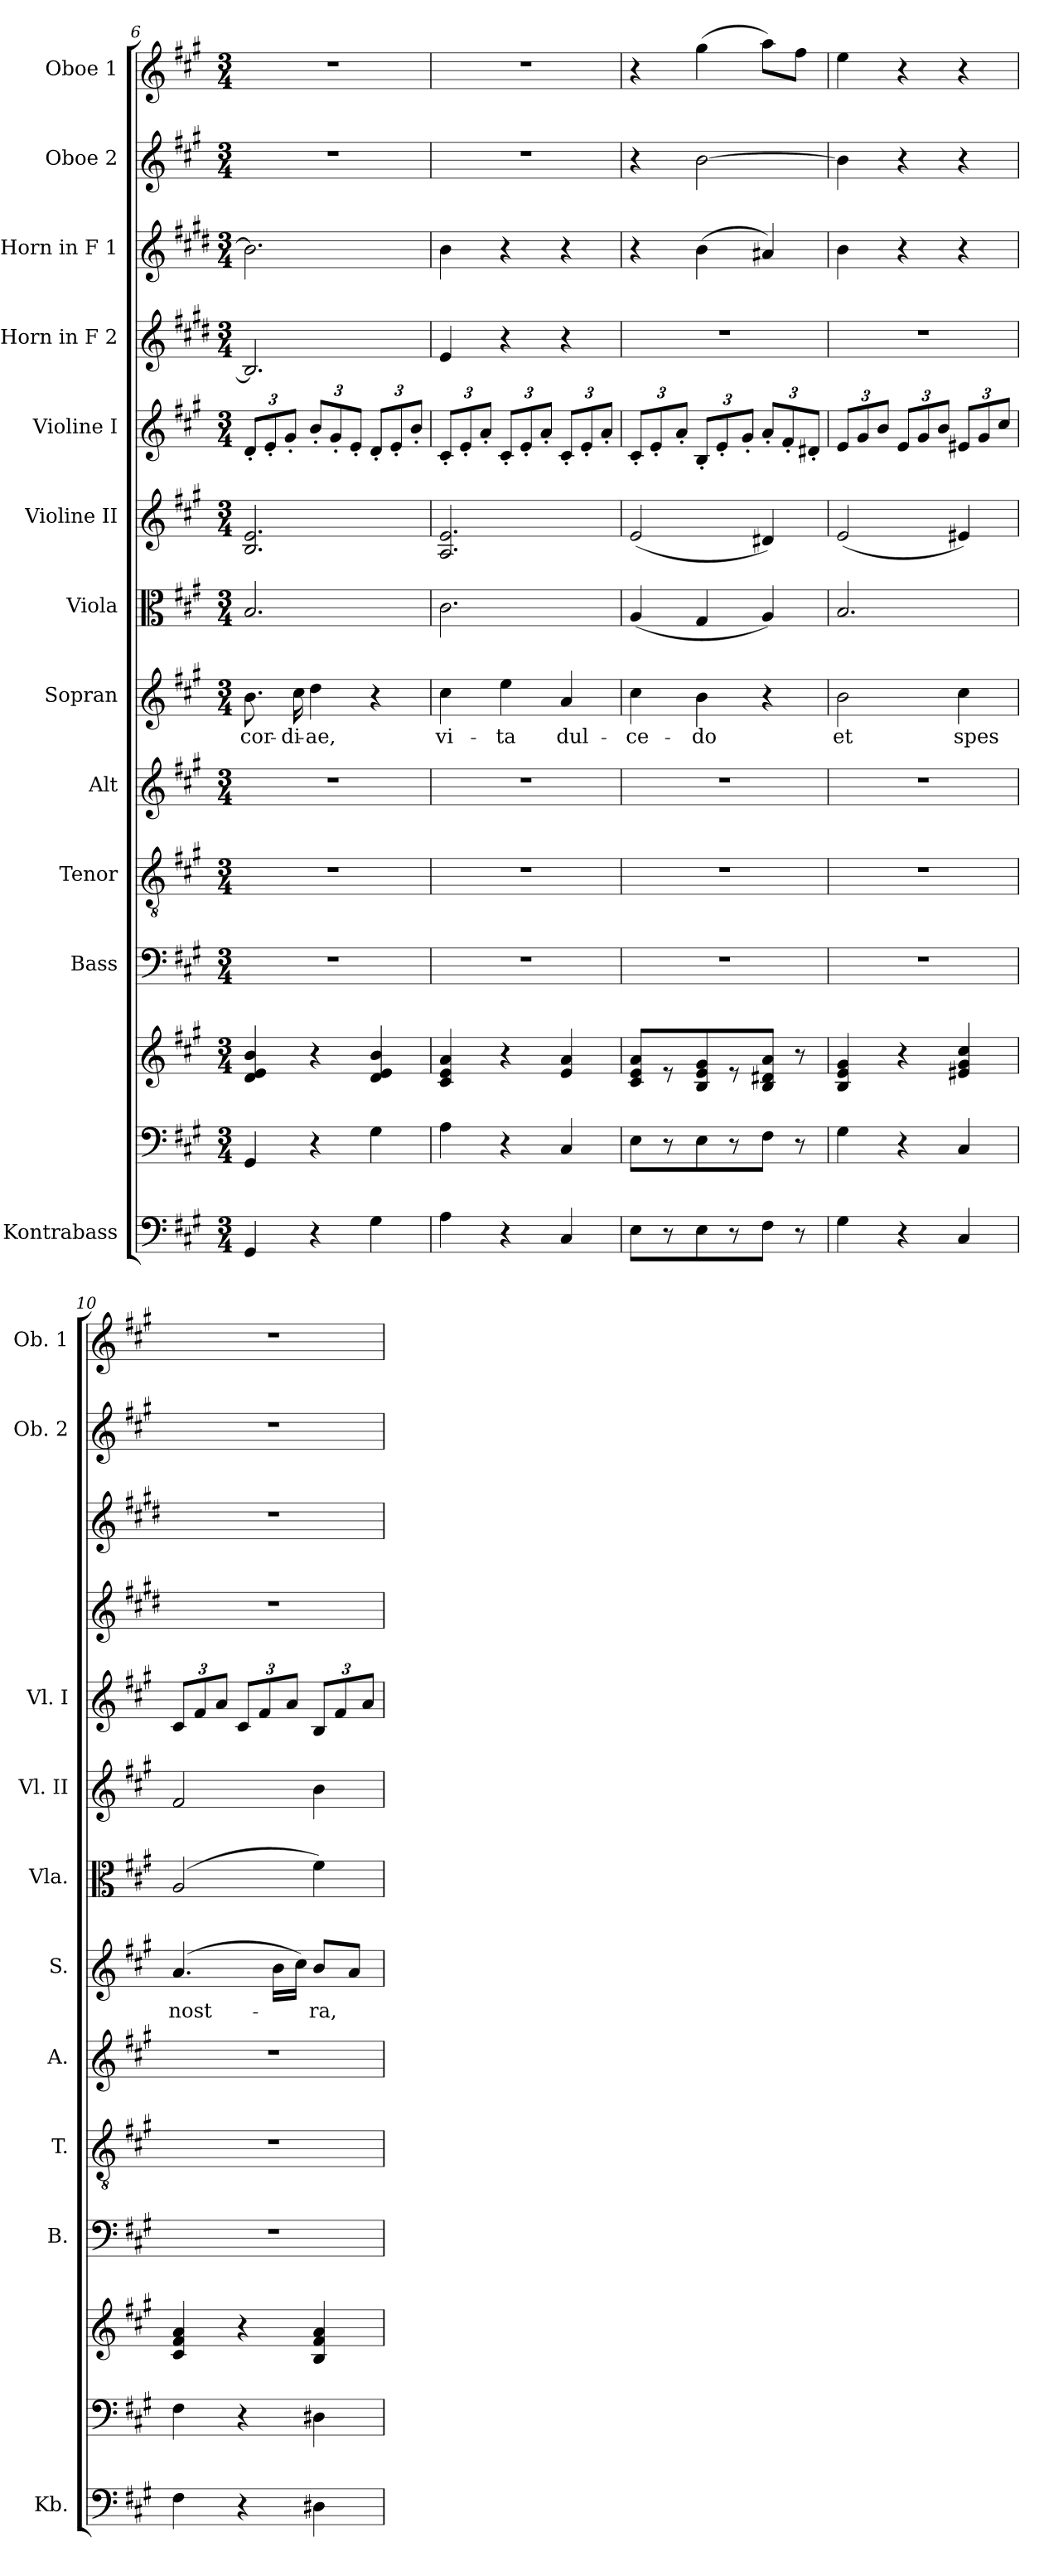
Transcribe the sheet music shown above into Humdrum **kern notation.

**kern	**kern	**kern	**kern	**kern	**kern	**kern	**text	**kern	**kern	**kern	**kern	**kern	**kern	**kern
*part13	*part12	*part12	*part11	*part10	*part9	*part8	*part8	*part7	*part6	*part5	*part4	*part3	*part2	*part1
*staff14	*staff13	*staff12	*staff11	*staff10	*staff9	*staff8	*staff8	*staff7	*staff6	*staff5	*staff4	*staff3	*staff2	*staff1
*I"Kontrabass	*	*	*I"Bass	*I"Tenor	*I"Alt	*I"Sopran	*	*I"Viola	*I"Violine II	*I"Violine I	*I"Horn in F 2	*I"Horn in F 1	*I"Oboe 2	*I"Oboe 1
*I'Kb.	*	*	*I'B.	*I'T.	*I'A.	*I'S.	*	*I'Vla.	*I'Vl. II	*I'Vl. I	*	*	*I'Ob. 2	*I'Ob. 1
!!LO:PB:g=z
*clefF4	*clefF4	*clefG2	*clefF4	*clefGv2	*clefG2	*clefG2	*	*clefC3	*clefG2	*clefG2	*clefG2	*clefG2	*clefG2	*clefG2
*ITrd7c12	*	*	*	*	*	*	*	*	*	*	*ITrd4c7	*ITrd4c7	*	*
*k[f#c#g#]	*k[f#c#g#]	*k[f#c#g#]	*k[f#c#g#]	*k[f#c#g#]	*k[f#c#g#]	*k[f#c#g#]	*	*k[f#c#g#]	*k[f#c#g#]	*k[f#c#g#]	*k[f#c#g#]	*k[f#c#g#]	*k[f#c#g#]	*k[f#c#g#]
*A:	*A:	*A:	*A:	*A:	*A:	*A:	*	*A:	*A:	*A:	*A:	*A:	*A:	*A:
*M3/4	*M3/4	*M3/4	*M3/4	*M3/4	*M3/4	*M3/4	*	*M3/4	*M3/4	*M3/4	*M3/4	*M3/4	*M3/4	*M3/4
=6	=6	=6	=6	=6	=6	=6	=6	=6	=6	=6	=6	=6	=6	=6
!	!	!	!	!	!	!	!LO:LY:b	!	!	!	!	!	!	!
4GGG#/	4GG#/	4d/ 4e/ 4b/	2.r	2.r	2.r	8.b\	-cor-	2.B/	2.B/ 2.e/	12d'</L	2.E/]	2.e\]	2.r	2.r
.	.	.	.	.	.	.	.	.	.	12e'</	.	.	.	.
.	.	.	.	.	.	.	.	.	.	12g#'</J	.	.	.	.
!	!	!	!	!	!	!	!LO:LY:b	!	!	!	!	!	!	!
.	.	.	.	.	.	16cc#\	-di-	.	.	.	.	.	.	.
!	!	!	!	!	!	!	!LO:LY:b	!	!	!	!	!	!	!
4r	4r	4r	.	.	.	4dd\	-ae,	.	.	12b'</L	.	.	.	.
.	.	.	.	.	.	.	.	.	.	12g#'</	.	.	.	.
.	.	.	.	.	.	.	.	.	.	12e'</J	.	.	.	.
4GG#\	4G#\	4d/ 4e/ 4b/	.	.	.	4r	.	.	.	12d'</L	.	.	.	.
.	.	.	.	.	.	.	.	.	.	12e'</	.	.	.	.
.	.	.	.	.	.	.	.	.	.	12b'</J	.	.	.	.
=7	=7	=7	=7	=7	=7	=7	=7	=7	=7	=7	=7	=7	=7	=7
!	!	!	!	!	!	!	!LO:LY:b	!	!	!	!	!	!	!
4AA\	4A\	4c#/ 4e/ 4a/	2.r	2.r	2.r	4cc#\	vi-	2.c#\	2.A/ 2.e/	12c#'</L	4A/	4e\	2.r	2.r
.	.	.	.	.	.	.	.	.	.	12e'</	.	.	.	.
.	.	.	.	.	.	.	.	.	.	12a'</J	.	.	.	.
!	!	!	!	!	!	!	!LO:LY:b	!	!	!	!	!	!	!
4r	4r	4r	.	.	.	4ee\	-ta	.	.	12c#'</L	4r	4r	.	.
.	.	.	.	.	.	.	.	.	.	12e'</	.	.	.	.
.	.	.	.	.	.	.	.	.	.	12a'</J	.	.	.	.
!	!	!	!	!	!	!	!LO:LY:b	!	!	!	!	!	!	!
4CC#/	4C#/	4e/ 4a/	.	.	.	4a/	dul-	.	.	12c#'</L	4r	4r	.	.
.	.	.	.	.	.	.	.	.	.	12e'</	.	.	.	.
.	.	.	.	.	.	.	.	.	.	12a'</J	.	.	.	.
=8	=8	=8	=8	=8	=8	=8	=8	=8	=8	=8	=8	=8	=8	=8
!	!	!	!	!	!	!	!LO:LY:b	!	!	!	!	!	!	!
8EE\L	8E\L	8c#/ 8e/ 8a/L	2.r	2.r	2.r	4cc#\	-ce-	(<4A/	(<2e/	12c#'</L	2.r	4r	4r	4r
.	.	.	.	.	.	.	.	.	.	12e'</	.	.	.	.
8r	8r	8r	.	.	.	.	.	.	.	.	.	.	.	.
.	.	.	.	.	.	.	.	.	.	12a'</J	.	.	.	.
!	!	!	!	!	!	!	!LO:LY:b	!	!	!	!	!	!	!
8EE\	8E\	8B/ 8e/ 8g#/	.	.	.	4b\	-do	4G#/	.	12B'</L	.	(>4e\	[2b\	(>4gg#\
.	.	.	.	.	.	.	.	.	.	12e'</	.	.	.	.
8r	8r	8r	.	.	.	.	.	.	.	.	.	.	.	.
.	.	.	.	.	.	.	.	.	.	12g#'</J	.	.	.	.
8FF#\J	8F#\J	8B/ 8d#X/ 8a/J	.	.	.	4r	.	4A/)	4d#X/)	12a'</L	.	4d#X/)	.	8aa\L)
.	.	.	.	.	.	.	.	.	.	12f#'</	.	.	.	.
8r	8r	8r	.	.	.	.	.	.	.	.	.	.	.	8ff#\J
.	.	.	.	.	.	.	.	.	.	12d#X'</J	.	.	.	.
=9	=9	=9	=9	=9	=9	=9	=9	=9	=9	=9	=9	=9	=9	=9
!	!	!	!	!	!	!	!LO:LY:b	!	!	!	!	!	!	!
4GG#\	4G#\	4B/ 4e/ 4g#/	2.r	2.r	2.r	2b\	et	2.B/	(<2e/	12e/L	2.r	4e\	4b\]	4ee\
.	.	.	.	.	.	.	.	.	.	12g#/	.	.	.	.
.	.	.	.	.	.	.	.	.	.	12b/J	.	.	.	.
4r	4r	4r	.	.	.	.	.	.	.	12e/L	.	4r	4r	4r
.	.	.	.	.	.	.	.	.	.	12g#/	.	.	.	.
.	.	.	.	.	.	.	.	.	.	12b/J	.	.	.	.
!	!	!	!	!	!	!	!LO:LY:b	!	!	!	!	!	!	!
4CC#/	4C#/	4e#X/ 4g#/ 4cc#/	.	.	.	4cc#\	spes	.	4e#X/)	12e#X/L	.	4r	4r	4r
.	.	.	.	.	.	.	.	.	.	12g#/	.	.	.	.
.	.	.	.	.	.	.	.	.	.	12cc#/J	.	.	.	.
=10	=10	=10	=10	=10	=10	=10	=10	=10	=10	=10	=10	=10	=10	=10
!	!	!	!	!	!	!	!LO:LY:b	!	!	!	!	!	!	!
4FF#\	4F#\	4c#/ 4f#/ 4a/	2.r	2.r	2.r	(4.a/	nost-	(2A/	2f#/	12c#/L	2.r	2.r	2.r	2.r
.	.	.	.	.	.	.	.	.	.	12f#/	.	.	.	.
.	.	.	.	.	.	.	.	.	.	12a/J	.	.	.	.
4r	4r	4r	.	.	.	.	.	.	.	12c#/L	.	.	.	.
.	.	.	.	.	.	.	.	.	.	12f#/	.	.	.	.
.	.	.	.	.	.	16b\LL	.	.	.	.	.	.	.	.
.	.	.	.	.	.	.	.	.	.	12a/J	.	.	.	.
.	.	.	.	.	.	16cc#\JJ)	.	.	.	.	.	.	.	.
!	!	!	!	!	!	!	!LO:LY:b	!	!	!	!	!	!	!
4DD#X\	4D#X\	4B/ 4f#/ 4a/	.	.	.	8b/L	-ra,	4f#\)	4b\	12B/L	.	.	.	.
.	.	.	.	.	.	.	.	.	.	12f#/	.	.	.	.
.	.	.	.	.	.	8a/J	.	.	.	.	.	.	.	.
.	.	.	.	.	.	.	.	.	.	12a/J	.	.	.	.
=	=	=	=	=	=	=	=	=	=	=	=	=	=	=
*-	*-	*-	*-	*-	*-	*-	*-	*-	*-	*-	*-	*-	*-	*-
